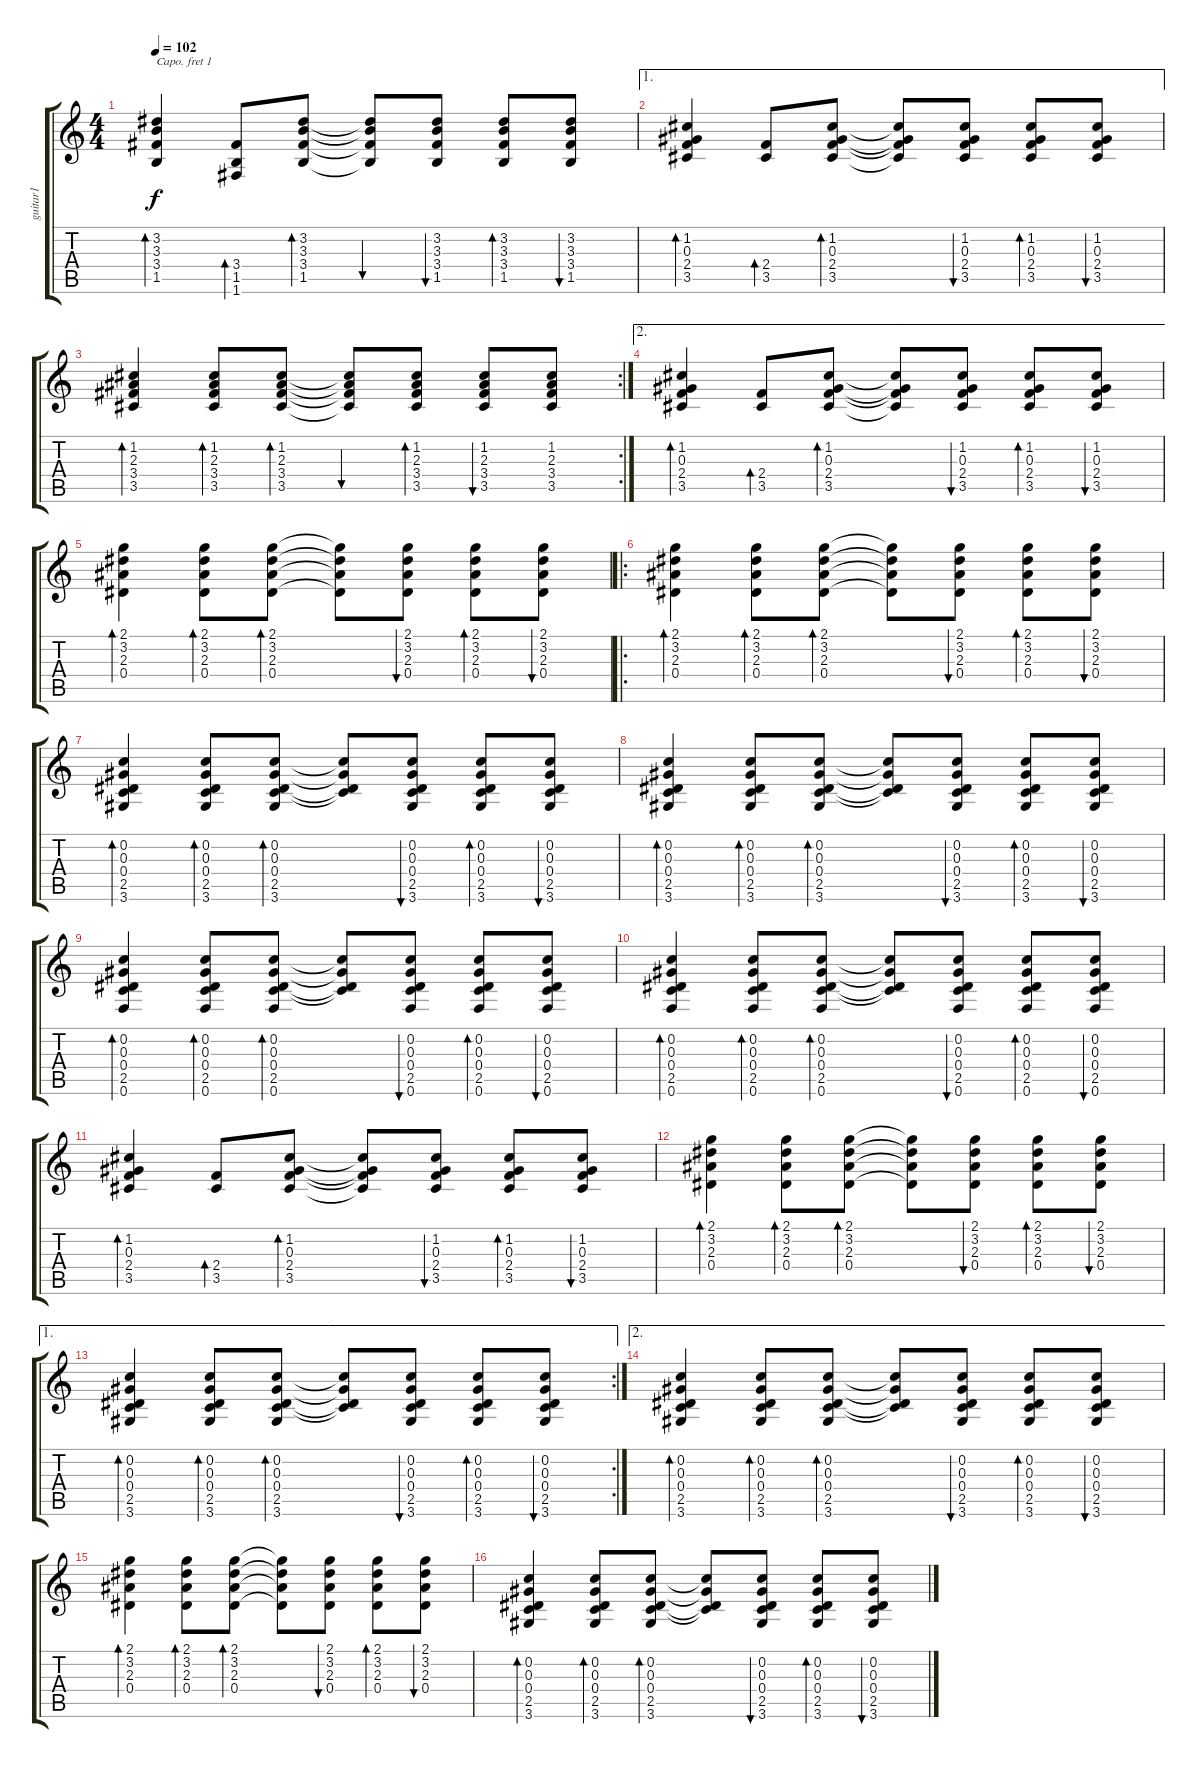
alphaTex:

\track ("guitar1" "guitar1") {instrument acousticguitarsteel}
\staff {score tabs}
\capo 1
\tuning (E4 B3 G3 D3 A2 E2) {hide}
\ts (4 4)
\tempo 102
\clef g2
\ks c
(3.2 3.3 3.4 1.5).4{bd 120 dy f} (3.4 1.5 1.6).8{bd 120} (3.2 3.3 3.4 1.5).8{bd 120} (3.2{t} 3.3{t} 3.4{t} 1.5{t}).8{bu 120} (3.2 3.3 3.4 1.5).8{bu 120} (3.2 3.3 3.4 1.5).8{bd 120} (3.2 3.3 3.4 1.5).8{bu 120} |
\ae 1
(1.2 0.3 2.4 3.5).4{bd 120} (2.4 3.5).8{bd 120} (1.2 0.3 2.4 3.5).8{bd 120} (1.2{t} 0.3{t} 2.4{t} 3.5{t}).8 (1.2 0.3 2.4 3.5).8{bu 120} (1.2 0.3 2.4 3.5).8{bd 120} (1.2 0.3 2.4 3.5).8{bu 120} |
\rc 2
(1.2 2.3 3.4 3.5).4{bd 120} (1.2 2.3 3.4 3.5).8{bd 120} (1.2 2.3 3.4 3.5).8{bd 120} (1.2{t} 2.3{t} 3.4{t} 3.5{t}).8{bu 120} (1.2 2.3 3.4 3.5).8{bd 120} (1.2 2.3 3.4 3.5).8{bu 120} (1.2 2.3 3.4 3.5).8 |
\ae 2
(1.2 0.3 2.4 3.5).4{bd 120} (2.4 3.5).8{bd 120} (1.2 0.3 2.4 3.5).8{bd 120} (1.2{t} 0.3{t} 2.4{t} 3.5{t}).8 (1.2 0.3 2.4 3.5).8{bu 120} (1.2 0.3 2.4 3.5).8{bd 120} (1.2 0.3 2.4 3.5).8{bu 120} |
(2.1 3.2 2.3 0.4).4{bd 120} (2.1 3.2 2.3 0.4).8{bd 120} (2.1 3.2 2.3 0.4).8{bd 120} (2.1{t} 3.2{t} 2.3{t} 0.4{t}).8 (2.1 3.2 2.3 0.4).8{bu 120} (2.1 3.2 2.3 0.4).8{bd 120} (2.1 3.2 2.3 0.4).8{bu 120} |
\ro
(2.1 3.2 2.3 0.4).4{bd 120} (2.1 3.2 2.3 0.4).8{bd 120} (2.1 3.2 2.3 0.4).8{bd 120} (2.1{t} 3.2{t} 2.3{t} 0.4{t}).8 (2.1 3.2 2.3 0.4).8{bu 120} (2.1 3.2 2.3 0.4).8{bd 120} (2.1 3.2 2.3 0.4).8{bu 120} |
(0.2 0.3 0.4 2.5 3.6).4{bd 120 volume 10} (0.2 0.3 0.4 2.5 3.6).8{bd 120} (0.2 0.3 0.4 2.5 3.6).8{bd 120} (0.2{t} 0.3{t} 0.4{t} 2.5{t}).8 (0.2 0.3 0.4 2.5 3.6).8{bu 120} (0.2 0.3 0.4 2.5 3.6).8{bd 120} (0.2 0.3 0.4 2.5 3.6).8{bu 120} |
(0.2 0.3 0.4 2.5 3.6).4{bd 120} (0.2 0.3 0.4 2.5 3.6).8{bd 120} (0.2 0.3 0.4 2.5 3.6).8{bd 120} (0.2{t} 0.3{t} 0.4{t} 2.5{t}).8 (0.2 0.3 0.4 2.5 3.6).8{bu 120} (0.2 0.3 0.4 2.5 3.6).8{bd 120} (0.2 0.3 0.4 2.5 3.6).8{bu 120} |
(0.2 0.3 0.4 2.5 0.6).4{bd 120} (0.2 0.3 0.4 2.5 0.6).8{bd 120} (0.2 0.3 0.4 2.5 0.6).8{bd 120} (0.2{t} 0.3{t} 0.4{t} 2.5{t}).8 (0.2 0.3 0.4 2.5 0.6).8{bu 120} (0.2 0.3 0.4 2.5 0.6).8{bd 120} (0.2 0.3 0.4 2.5 0.6).8{bu 120} |
(0.2 0.3 0.4 2.5 0.6).4{bd 120} (0.2 0.3 0.4 2.5 0.6).8{bd 120} (0.2 0.3 0.4 2.5 0.6).8{bd 120} (0.2{t} 0.3{t} 0.4{t} 2.5{t}).8 (0.2 0.3 0.4 2.5 0.6).8{bu 120} (0.2 0.3 0.4 2.5 0.6).8{bd 120} (0.2 0.3 0.4 2.5 0.6).8{bu 120} |
(1.2 0.3 2.4 3.5).4{bd 120} (2.4 3.5).8{bd 120} (1.2 0.3 2.4 3.5).8{bd 120} (1.2{t} 0.3{t} 2.4{t} 3.5{t}).8 (1.2 0.3 2.4 3.5).8{bu 120} (1.2 0.3 2.4 3.5).8{bd 120} (1.2 0.3 2.4 3.5).8{bu 120} |
(2.1 3.2 2.3 0.4).4{bd 120} (2.1 3.2 2.3 0.4).8{bd 120} (2.1 3.2 2.3 0.4).8{bd 120} (2.1{t} 3.2{t} 2.3{t} 0.4{t}).8 (2.1 3.2 2.3 0.4).8{bu 120} (2.1 3.2 2.3 0.4).8{bd 120} (2.1 3.2 2.3 0.4).8{bu 120} |
\ae 1
\rc 2
(0.2 0.3 0.4 2.5 3.6).4{bd 120} (0.2 0.3 0.4 2.5 3.6).8{bd 120} (0.2 0.3 0.4 2.5 3.6).8{bd 120} (0.2{t} 0.3{t} 0.4{t} 2.5{t}).8 (0.2 0.3 0.4 2.5 3.6).8{bu 120} (0.2 0.3 0.4 2.5 3.6).8{bd 120} (0.2 0.3 0.4 2.5 3.6).8{bu 120} |
\ae 2
(0.2 0.3 0.4 2.5 3.6).4{bd 120} (0.2 0.3 0.4 2.5 3.6).8{bd 120} (0.2 0.3 0.4 2.5 3.6).8{bd 120} (0.2{t} 0.3{t} 0.4{t} 2.5{t}).8 (0.2 0.3 0.4 2.5 3.6).8{bu 120} (0.2 0.3 0.4 2.5 3.6).8{bd 120} (0.2 0.3 0.4 2.5 3.6).8{bu 120} |
(2.1 3.2 2.3 0.4).4{bd 120} (2.1 3.2 2.3 0.4).8{bd 120} (2.1 3.2 2.3 0.4).8{bd 120} (2.1{t} 3.2{t} 2.3{t} 0.4{t}).8 (2.1 3.2 2.3 0.4).8{bu 120} (2.1 3.2 2.3 0.4).8{bd 120} (2.1 3.2 2.3 0.4).8{bu 120} |
(0.2 0.3 0.4 2.5 3.6).4{bd 120} (0.2 0.3 0.4 2.5 3.6).8{bd 120} (0.2 0.3 0.4 2.5 3.6).8{bd 120} (0.2{t} 0.3{t} 0.4{t} 2.5{t}).8 (0.2 0.3 0.4 2.5 3.6).8{bu 120} (0.2 0.3 0.4 2.5 3.6).8{bd 120} (0.2 0.3 0.4 2.5 3.6).8{bu 120}
